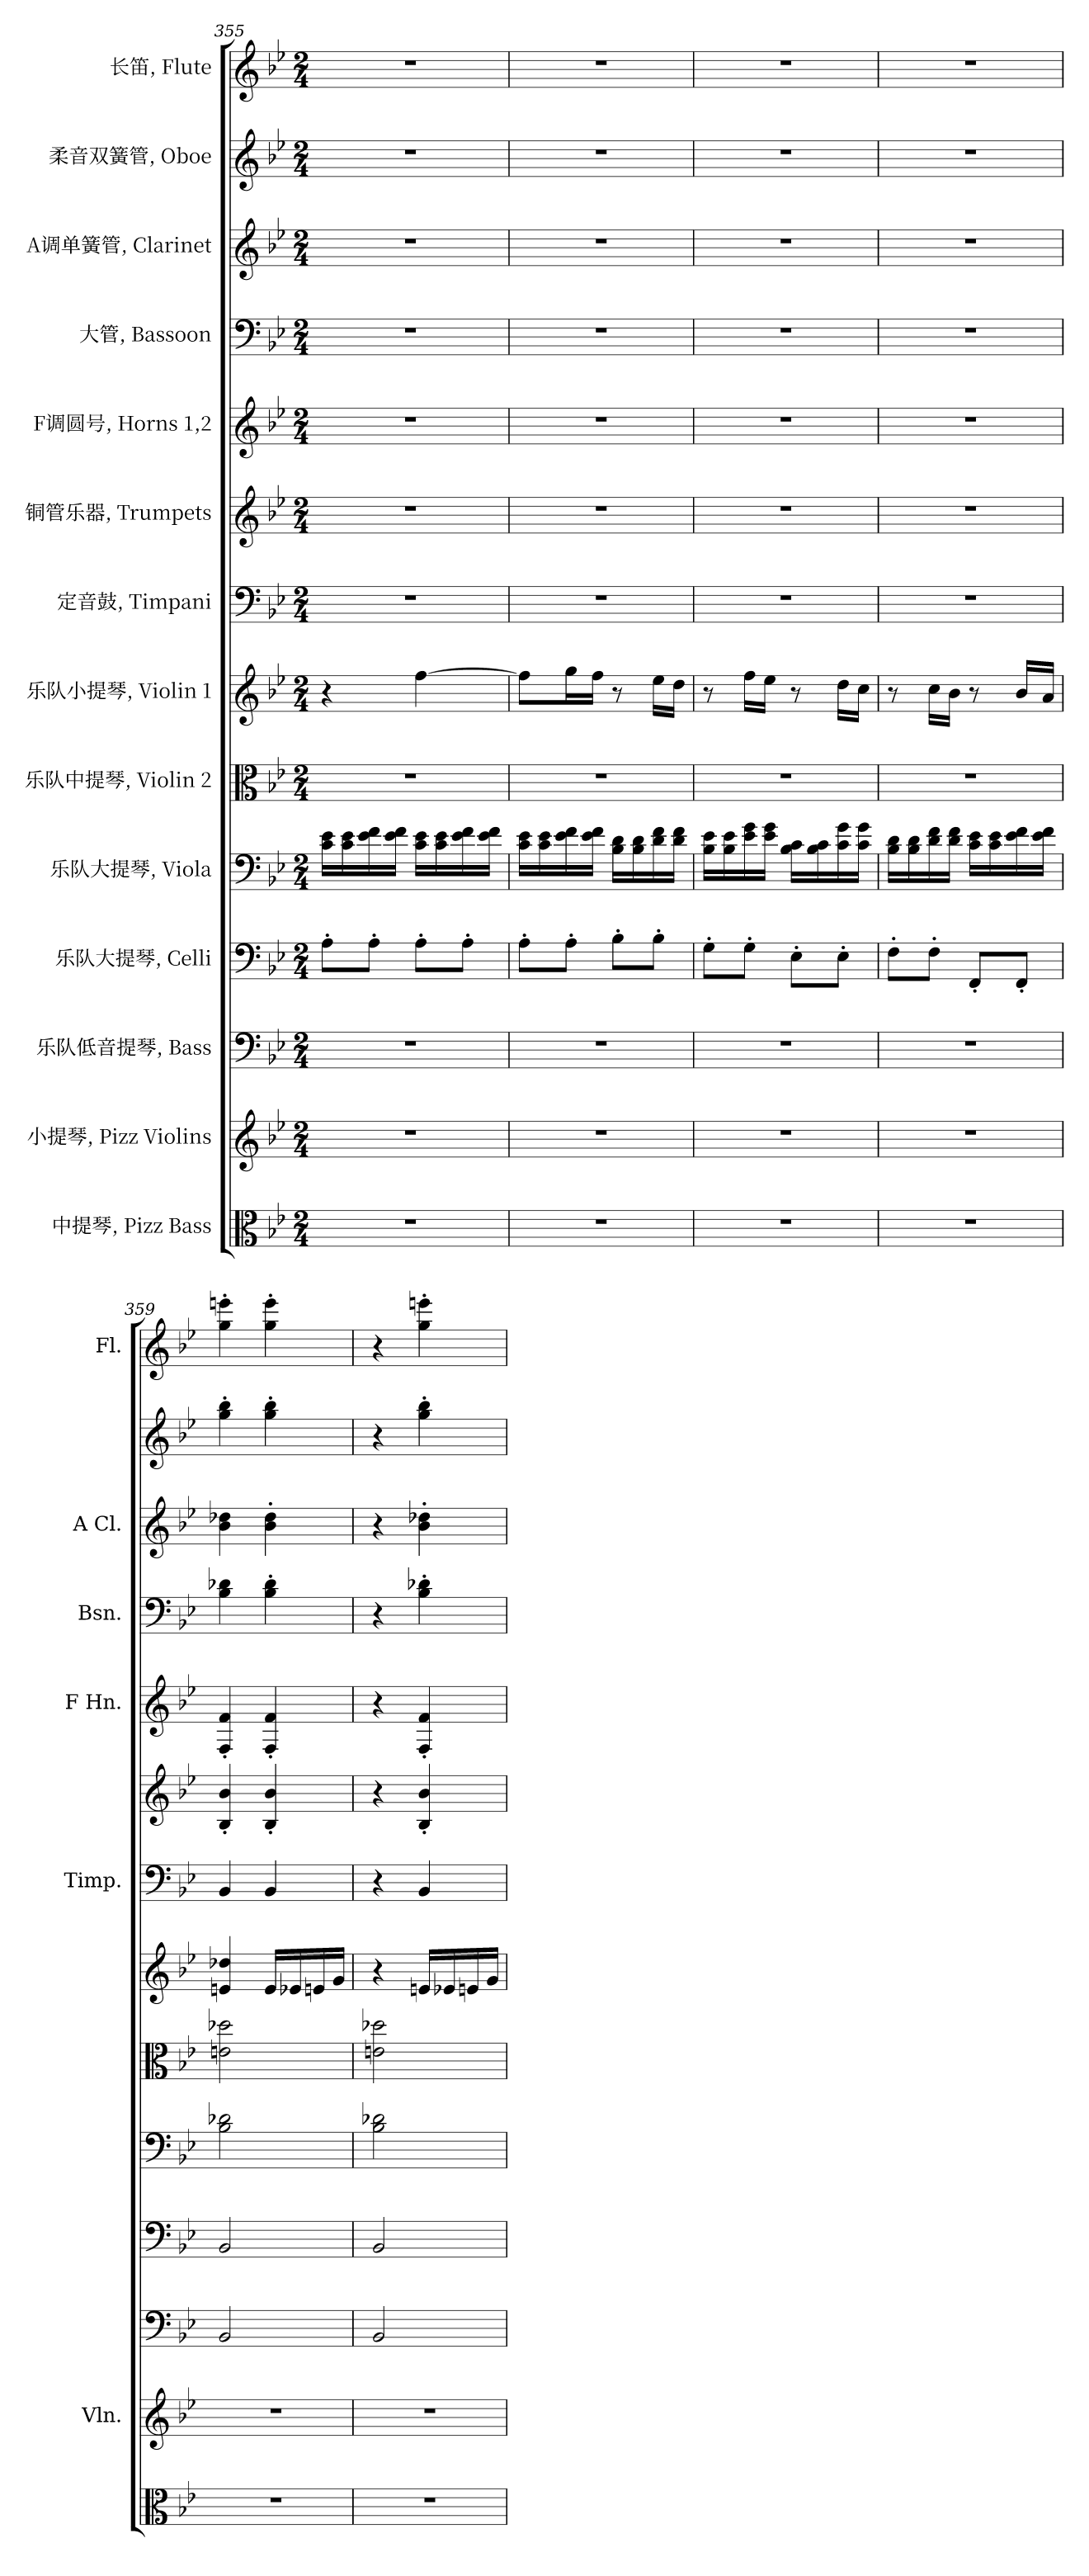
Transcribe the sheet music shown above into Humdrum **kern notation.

**kern	**kern	**kern	**kern	**kern	**kern	**kern	**kern	**kern	**kern	**kern	**kern	**kern	**kern
*part14	*part13	*part12	*part11	*part10	*part9	*part8	*part7	*part6	*part5	*part4	*part3	*part2	*part1
*staff14	*staff13	*staff12	*staff11	*staff10	*staff9	*staff8	*staff7	*staff6	*staff5	*staff4	*staff3	*staff2	*staff1
*I"中提琴, Pizz Bass	*I"小提琴, Pizz Violins	*I"乐队低音提琴, Bass	*I"乐队大提琴, Celli	*I"乐队大提琴, Viola	*I"乐队中提琴, Violin 2	*I"乐队小提琴, Violin 1	*I"定音鼓, Timpani	*I"铜管乐器, Trumpets	*I"F调圆号, Horns 1,2	*I"大管, Bassoon	*I"A调单簧管, Clarinet	*I"柔音双簧管, Oboe	*I"长笛, Flute
*	*I'Vln.	*	*	*	*	*	*I'Timp.	*	*I'F Hn.	*I'Bsn.	*I'A Cl.	*	*I'Fl.
!!LO:PB:g=z
*clefC3	*clefG2	*clefF4	*clefF4	*clefF4	*clefC3	*clefG2	*clefF4	*clefG2	*clefG2	*clefF4	*clefG2	*clefG2	*clefG2
*	*	*ITrd7c12	*	*	*	*	*	*	*ITrd4c7	*	*ITrd2c3	*ITrd2c3	*
*k[b-e-]	*k[b-e-]	*k[b-e-]	*k[b-e-]	*k[b-e-]	*k[b-e-]	*k[b-e-]	*k[b-e-]	*k[b-e-]	*k[b-e-a-]	*k[b-e-]	*k[f#]	*k[f#]	*k[b-e-]
*M2/4	*M2/4	*M2/4	*M2/4	*M2/4	*M2/4	*M2/4	*M2/4	*M2/4	*M2/4	*M2/4	*M2/4	*M2/4	*M2/4
=355	=355	=355	=355	=355	=355	=355	=355	=355	=355	=355	=355	=355	=355
2r	2r	2r	8A'\L	16c\ 16e-\LL	2r	4r	2r	2r	2r	2r	2r	2r	2r
.	.	.	.	16c\ 16e-\	.	.	.	.	.	.	.	.	.
.	.	.	8A'\J	16e-\ 16f\	.	.	.	.	.	.	.	.	.
.	.	.	.	16e-\ 16f\JJ	.	.	.	.	.	.	.	.	.
.	.	.	8A'\L	16c\ 16e-\LL	.	[4ff\	.	.	.	.	.	.	.
.	.	.	.	16c\ 16e-\	.	.	.	.	.	.	.	.	.
.	.	.	8A'\J	16e-\ 16f\	.	.	.	.	.	.	.	.	.
.	.	.	.	16e-\ 16f\JJ	.	.	.	.	.	.	.	.	.
=356	=356	=356	=356	=356	=356	=356	=356	=356	=356	=356	=356	=356	=356
2r	2r	2r	8A'\L	16c\ 16e-\LL	2r	8ff\L]	2r	2r	2r	2r	2r	2r	2r
.	.	.	.	16c\ 16e-\	.	.	.	.	.	.	.	.	.
.	.	.	8A'\J	16e-\ 16f\	.	16gg\L	.	.	.	.	.	.	.
.	.	.	.	16e-\ 16f\JJ	.	16ff\JJ	.	.	.	.	.	.	.
.	.	.	8B-'\L	16B-\ 16d\LL	.	8r	.	.	.	.	.	.	.
.	.	.	.	16B-\ 16d\	.	.	.	.	.	.	.	.	.
.	.	.	8B-'\J	16d\ 16f\	.	16ee-\LL	.	.	.	.	.	.	.
.	.	.	.	16d\ 16f\JJ	.	16dd\JJ	.	.	.	.	.	.	.
=357	=357	=357	=357	=357	=357	=357	=357	=357	=357	=357	=357	=357	=357
2r	2r	2r	8G'\L	16B-\ 16e-\LL	2r	8r	2r	2r	2r	2r	2r	2r	2r
.	.	.	.	16B-\ 16e-\	.	.	.	.	.	.	.	.	.
.	.	.	8G'\J	16e-\ 16g\	.	16ff\LL	.	.	.	.	.	.	.
.	.	.	.	16e-\ 16g\JJ	.	16ee-\JJ	.	.	.	.	.	.	.
.	.	.	8E-'\L	16B-\ 16c\LL	.	8r	.	.	.	.	.	.	.
.	.	.	.	16B-\ 16c\	.	.	.	.	.	.	.	.	.
.	.	.	8E-'\J	16c\ 16g\	.	16dd\LL	.	.	.	.	.	.	.
.	.	.	.	16c\ 16g\JJ	.	16cc\JJ	.	.	.	.	.	.	.
!!LO:PB:g=z
=358	=358	=358	=358	=358	=358	=358	=358	=358	=358	=358	=358	=358	=358
2r	2r	2r	8F'\L	16B-\ 16d\LL	2r	8r	2r	2r	2r	2r	2r	2r	2r
.	.	.	.	16B-\ 16d\	.	.	.	.	.	.	.	.	.
.	.	.	8F'\J	16d\ 16f\	.	16cc\LL	.	.	.	.	.	.	.
.	.	.	.	16d\ 16f\JJ	.	16b-\JJ	.	.	.	.	.	.	.
.	.	.	8FF'/L	16c\ 16e-\LL	.	8r	.	.	.	.	.	.	.
.	.	.	.	16c\ 16e-\	.	.	.	.	.	.	.	.	.
.	.	.	8FF'/J	16e-\ 16f\	.	16b-/LL	.	.	.	.	.	.	.
.	.	.	.	16e-\ 16f\JJ	.	16a/JJ	.	.	.	.	.	.	.
=359	=359	=359	=359	=359	=359	=359	=359	=359	=359	=359	=359	=359	=359
*	*	*	*	*	*	*	*	*	*	*	*	*	*MM130
2r	2r	2BBB-/	2BB-/	2B-\ 2d-X\	2en\ 2dd-X\	4en/ 4dd-X/	4BB-/	4B-/' 4b-/'	4BB-/' 4B-/'	4B-\ 4d-X\	4g\ 4b-X\	4ee\' 4gg\'	4gg\' 4eeen\'
.	.	.	.	.	.	16e/LL	4BB-/	4B-/' 4b-/'	4BB-/' 4B-/'	4B-\' 4d-\'	4g\' 4b-\'	4ee\' 4gg\'	4gg\' 4eee\'
.	.	.	.	.	.	16e-X/	.	.	.	.	.	.	.
.	.	.	.	.	.	16en/	.	.	.	.	.	.	.
.	.	.	.	.	.	16g/JJ	.	.	.	.	.	.	.
=360	=360	=360	=360	=360	=360	=360	=360	=360	=360	=360	=360	=360	=360
2r	2r	2BBB-/	2BB-/	2B-\ 2d-X\	2en\ 2dd-X\	4r	4r	4r	4r	4r	4r	4r	4r
.	.	.	.	.	.	16en/LL	4BB-/	4B-/' 4b-/'	4BB-/' 4B-/'	4B-\' 4d-X\'	4g\' 4b-X\'	4ee\' 4gg\'	4gg\' 4eeen\'
.	.	.	.	.	.	16e-X/	.	.	.	.	.	.	.
.	.	.	.	.	.	16en/	.	.	.	.	.	.	.
.	.	.	.	.	.	16g/JJ	.	.	.	.	.	.	.
=	=	=	=	=	=	=	=	=	=	=	=	=	=
*-	*-	*-	*-	*-	*-	*-	*-	*-	*-	*-	*-	*-	*-
